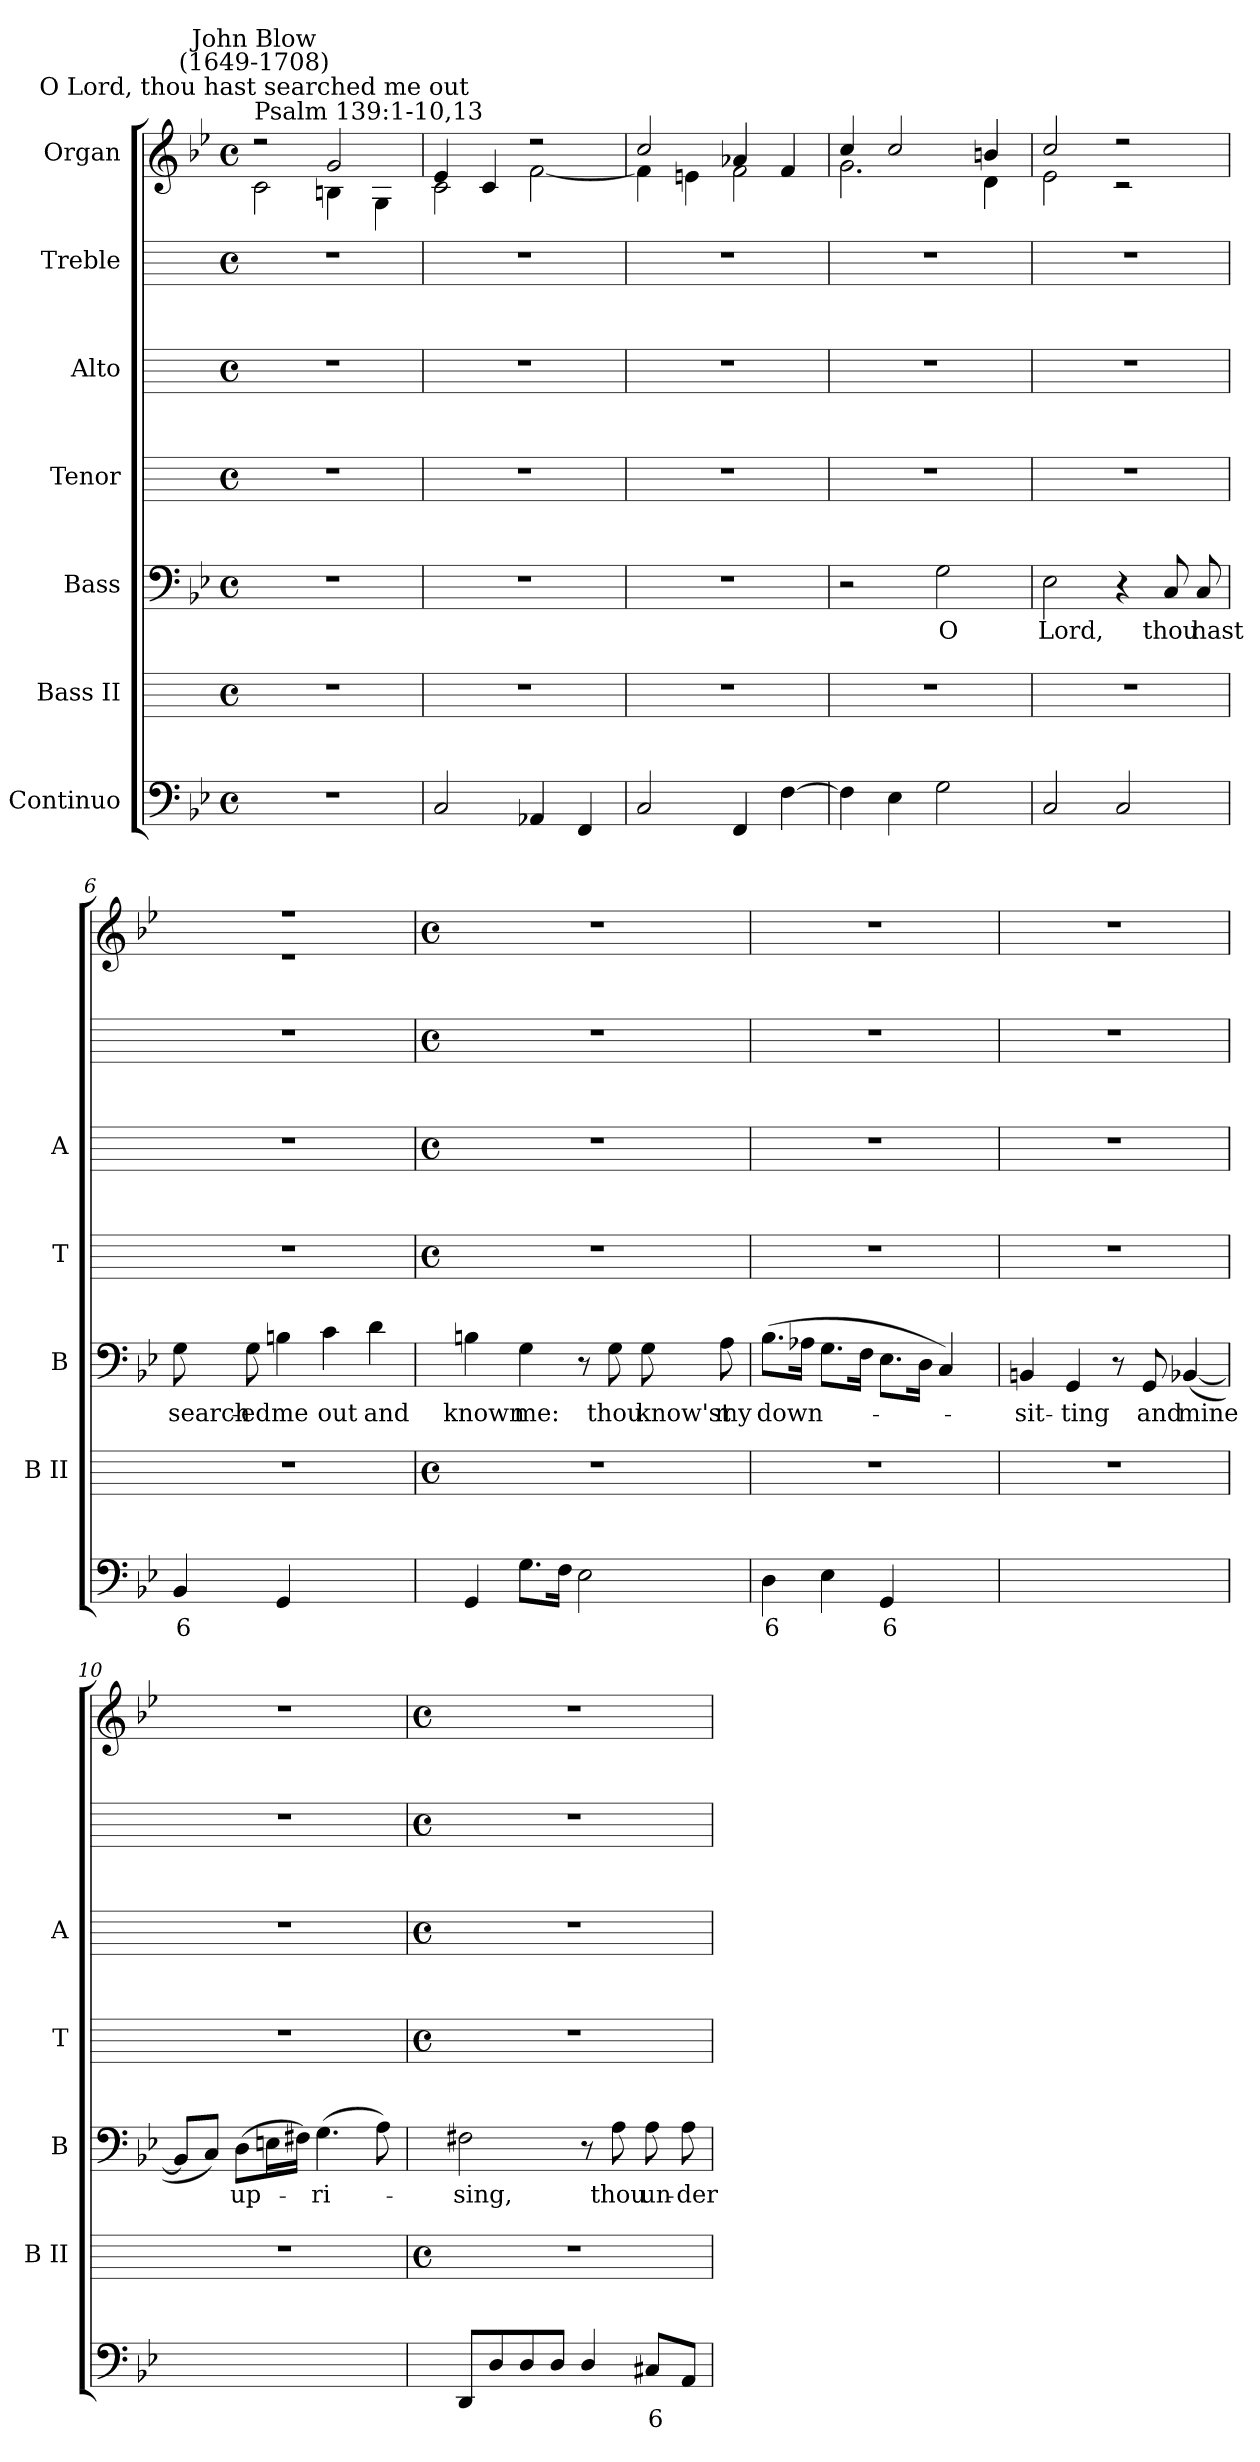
**kern	**text	**kern	**kern	**text	**kern	**kern	**kern	**kern
*part7	*part7	*part6	*part5	*part5	*part4	*part3	*part2	*part1
*staff7	*staff7	*staff6	*staff5	*staff5	*staff4	*staff3	*staff2	*staff1
*I"Continuo	*	*I"Bass II	*I"Bass	*	*I"Tenor	*I"Alto	*I"Treble	*I"Organ
*	*	*I'B II	*I'B	*	*I'T	*I'A	*	*
*clefF4	*	*	*clefF4	*	*	*	*	*clefG2
*k[b-e-]	*	*	*k[b-e-]	*	*	*	*	*k[b-e-]
*B-:	*	*	*B-:	*	*	*	*	*B-:
*M4/4	*	*M4/4	*M4/4	*	*M4/4	*M4/4	*M4/4	*M4/4
*met(c)	*	*met(c)	*met(c)	*	*met(c)	*met(c)	*met(c)	*met(c)
=1	=1	=1	=1	=1	=1	=1	=1	=1
*	*	*	*	*	*	*	*	*^
!	!	!	!	!	!	!	!	!LO:TX:a:t=Psalm 139&colon;1-10,13	!
!	!	!	!	!	!	!	!	!LO:TX:a:cj:t=O Lord, thou hast searched me out	!
!	!	!	!	!	!	!	!	!LO:TX:a:cj:t=John Blow\n(1649-1708)	!
1r	.	1r	1r	.	1r	1r	1r	2r	2c\
.	.	.	.	.	.	.	.	2g/	4Bn\
.	.	.	.	.	.	.	.	.	4G\
=2	=2	=2	=2	=2	=2	=2	=2	=2	=2
2C	.	1r	1r	.	1r	1r	1r	4e-/	2c\
.	.	.	.	.	.	.	.	4c/	.
4AA-X	.	.	.	.	.	.	.	2r	[2f\
4FF	.	.	.	.	.	.	.	.	.
=3	=3	=3	=3	=3	=3	=3	=3	=3	=3
2C	.	1r	1r	.	1r	1r	1r	2cc/	4f\]
.	.	.	.	.	.	.	.	.	4en\
4FF	.	.	.	.	.	.	.	4a-X/	2f\
[4F	.	.	.	.	.	.	.	4f/	.
=4	=4	=4	=4	=4	=4	=4	=4	=4	=4
4F]	.	1r	2r	.	1r	1r	1r	4cc/	2.g\
4E-	.	.	.	.	.	.	.	2cc/	.
!	!	!	!	!LO:LY:b	!	!	!	!	!
2G	.	.	2G	O	.	.	.	.	.
.	.	.	.	.	.	.	.	4bn/	4d\
=5	=5	=5	=5	=5	=5	=5	=5	=5	=5
!	!	!	!	!LO:LY:b	!	!	!	!	!
2C	.	1r	2E-	Lord,	1r	1r	1r	2cc/	2e-\
2C	.	.	4r	.	.	.	.	2r	2r
!	!	!	!	!LO:LY:b	!	!	!	!	!
.	.	.	8C	thou	.	.	.	.	.
!	!	!	!	!LO:LY:b	!	!	!	!	!
.	.	.	8C	hast	.	.	.	.	.
=6	=6	=6	=6	=6	=6	=6	=6	=6	=6
!	!LO:LY:b	!	!	!LO:LY:b	!	!	!	!	!
4BB-	6	1r	8G	search-	1r	1r	1r	1r	1r
!	!	!	!	!LO:LY:b	!	!	!	!	!
.	.	.	8G	-ed	.	.	.	.	.
!	!	!	!	!LO:LY:b	!	!	!	!	!
4GG	.	.	4Bn	me	.	.	.	.	.
!	!LO:LY:b	!	!	!LO:LY:b	!	!	!	!	!
[4AA-Xyy	7	.	4c	out	.	.	.	.	.
!	!LO:LY:b	!	!	!LO:LY:b	!	!	!	!	!
4AA-yy]	6	.	4d	and	.	.	.	.	.
*	*	*	*	*	*	*	*	*v	*v
!!LO:LB:g=z
=7	=7	=7	=7	=7	=7	=7	=7	=7
*	*	*M4/4	*	*	*M4/4	*M4/4	*M4/4	*M4/4
*	*	*met(c)	*	*	*met(c)	*met(c)	*met(c)	*met(c)
!	!	!	!	!LO:LY:b	!	!	!	!
4GG	.	1r	4Bn	known	1r	1r	1r	1r
!	!	!	!	!LO:LY:b	!	!	!	!
8.GL	.	.	4G	me:	.	.	.	.
16FJ	.	.	.	.	.	.	.	.
2E-	.	.	8r	.	.	.	.	.
!	!	!	!	!LO:LY:b	!	!	!	!
.	.	.	8G	thou	.	.	.	.
!	!	!	!	!LO:LY:b	!	!	!	!
.	.	.	8G	know'st	.	.	.	.
!	!	!	!	!LO:LY:b	!	!	!	!
.	.	.	8A	my	.	.	.	.
=8	=8	=8	=8	=8	=8	=8	=8	=8
!	!LO:LY:b	!	!	!LO:LY:b	!	!	!	!
4D	6	1r	(>8.B-L	down-	1r	1r	1r	1r
.	.	.	16A-XJ	.	.	.	.	.
4E-	.	.	8.GL	.	.	.	.	.
.	.	.	16FJ	.	.	.	.	.
!	!LO:LY:b	!	!	!	!	!	!	!
4GG	6	.	8.E-L	.	.	.	.	.
.	.	.	16DJ	.	.	.	.	.
!	!LO:LY:b	!	!	!	!	!	!	!
[8AA-Xyy	7	.	4C)	.	.	.	.	.
!	!LO:LY:b	!	!	!	!	!	!	!
8AA-Lyy]	6	.	.	.	.	.	.	.
=9	=9	=9	=9	=9	=9	=9	=9	=9
!	!	!	!	!LO:LY:b	!	!	!	!
[2.GGyy	.	1r	4BBn	sit-	1r	1r	1r	1r
!	!	!	!	!LO:LY:b	!	!	!	!
.	.	.	4GG	-ting	.	.	.	.
.	.	.	8r	.	.	.	.	.
!	!	!	!	!LO:LY:b	!	!	!	!
.	.	.	8GG	and	.	.	.	.
!	!	!	!	!LO:LY:b	!	!	!	!
4GGyy]	.	.	(<[4BB-X	mine	.	.	.	.
=10	=10	=10	=10	=10	=10	=10	=10	=10
!	!LO:LY:b	!	!	!	!	!	!	!
[2EE-yy	7	1r	8BB-L]	.	1r	1r	1r	1r
.	.	.	8CJ)	.	.	.	.	.
!	!	!	!	!LO:LY:b	!	!	!	!
.	.	.	(>8DL	up-	.	.	.	.
.	.	.	16EnL	.	.	.	.	.
.	.	.	16F#XJJ)	.	.	.	.	.
!	!LO:LY:b	!	!	!LO:LY:b	!	!	!	!
2EE-yy]	6	.	(>4.G	ri-	.	.	.	.
.	.	.	8A)	.	.	.	.	.
!!LO:LB:g=z
=11	=11	=11	=11	=11	=11	=11	=11	=11
*	*	*M4/4	*	*	*M4/4	*M4/4	*M4/4	*M4/4
*	*	*met(c)	*	*	*met(c)	*met(c)	*met(c)	*met(c)
!	!	!	!	!LO:LY:b	!	!	!	!
8DDL	.	1r	2F#X	sing,	1r	1r	1r	1r
8D	.	.	.	.	.	.	.	.
8D	.	.	.	.	.	.	.	.
8DJ	.	.	.	.	.	.	.	.
4D/	.	.	8r	.	.	.	.	.
!	!	!	!	!LO:LY:b	!	!	!	!
.	.	.	8A	thou	.	.	.	.
!	!LO:LY:b	!	!	!LO:LY:b	!	!	!	!
8C#XL	6	.	8A	un-	.	.	.	.
!	!	!	!	!LO:LY:b	!	!	!	!
8AAJ	.	.	8A	-der-	.	.	.	.
=	=	=	=	=	=	=	=	=
*-	*-	*-	*-	*-	*-	*-	*-	*-
